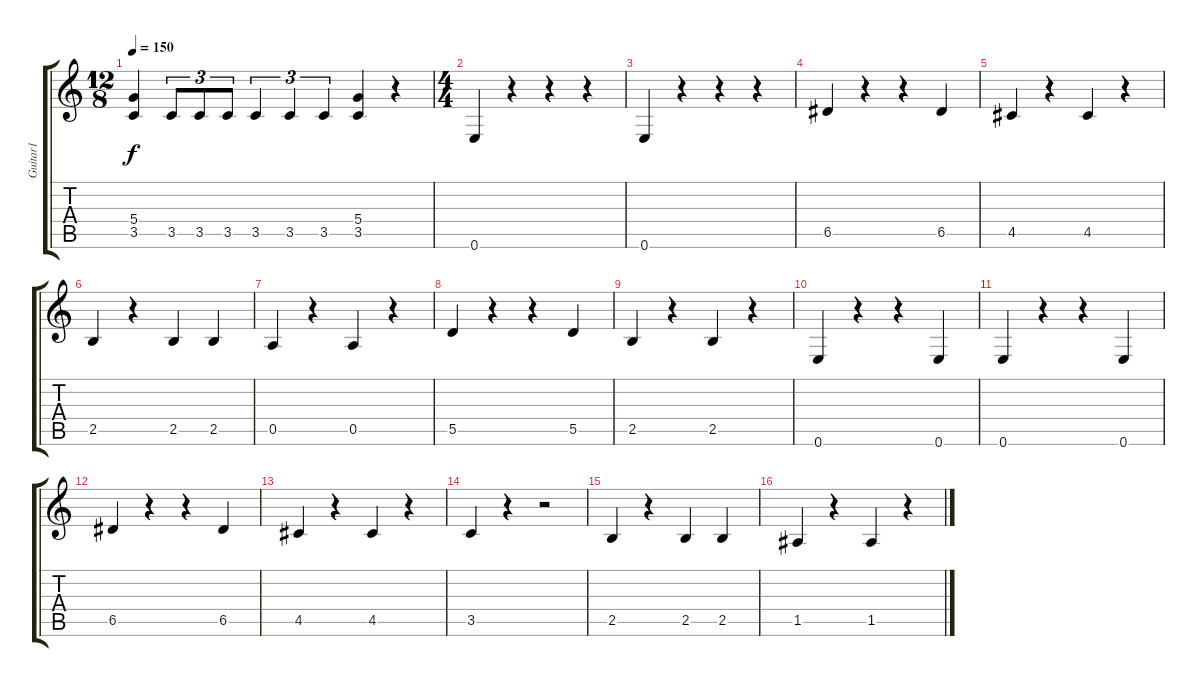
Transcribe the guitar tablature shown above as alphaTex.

\track ("Guitar1" "Guitar1") {instrument distortionguitar}
\staff {score tabs}
\tuning (E4 B3 G3 D3 A2 E2) {hide}
\ts (12 8)
\tempo 150
\clef g2
\ks c
(5.4 3.5).4{dy f} 3.5.8{tu (3 2)} 3.5.8{tu (3 2)} 3.5.8{tu (3 2)} 3.5.4{tu (3 2)} 3.5.4{tu (3 2)} 3.5.4{tu (3 2)} (5.4 3.5).4 r.4 |
\ts (4 4)
0.6.4 r.4 r.4 r.4 |
0.6.4 r.4 r.4 r.4 |
6.5.4 r.4 r.4 6.5.4 |
4.5.4 r.4 4.5.4 r.4 |
2.5.4 r.4 2.5.4 2.5.4 |
0.5.4 r.4 0.5.4 r.4 |
5.5.4 r.4 r.4 5.5.4 |
2.5.4 r.4 2.5.4 r.4 |
0.6.4 r.4 r.4 0.6.4 |
0.6.4 r.4 r.4 0.6.4 |
6.5.4 r.4 r.4 6.5.4 |
4.5.4 r.4 4.5.4 r.4 |
3.5.4 r.4 r.2 |
2.5.4 r.4 2.5.4 2.5.4 |
1.5.4 r.4 1.5.4 r.4
